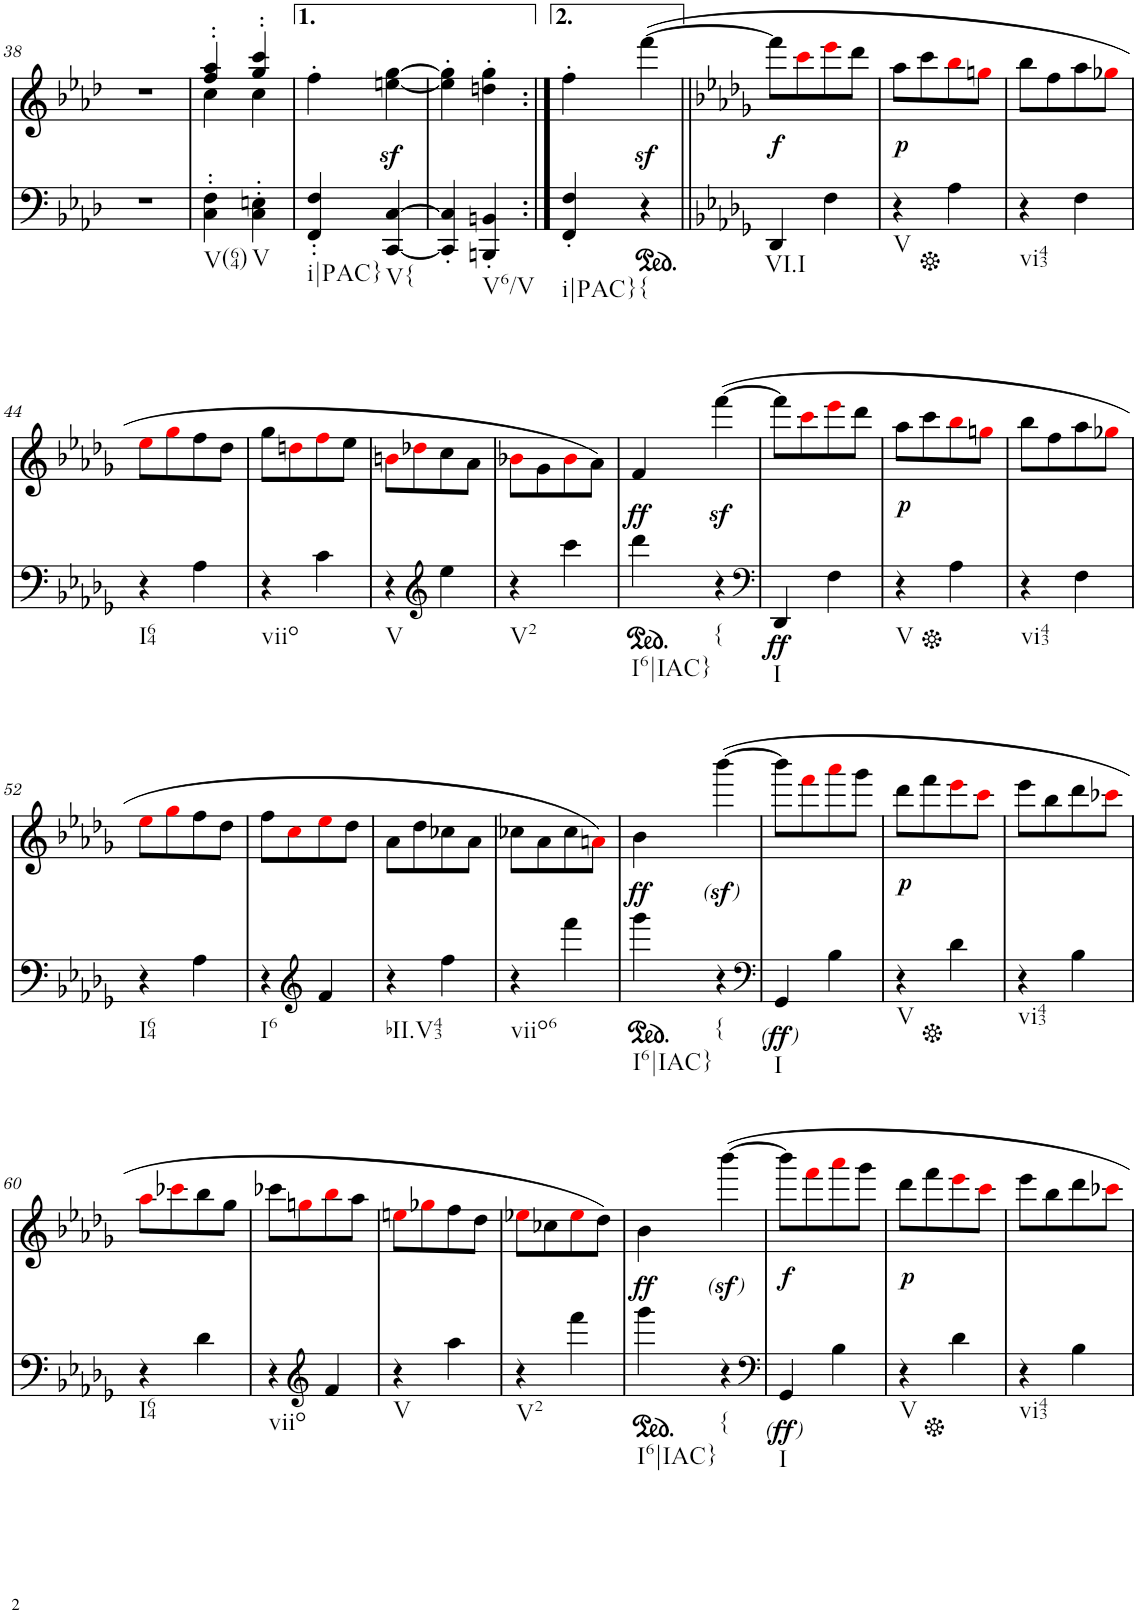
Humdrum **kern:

**kern	**dynam	**kern	**text	**dynam
*part2	*part2	*part1	*part1	*part1
*staff2	*staff2	*staff1	*staff1	*staff1
*I"piano	*	*I"piano	*	*
*I'Pno	*	*I'Pno	*	*
!!LO:PB:g=z
*clefF4	*	*clefG2	*	*
*k[b-e-a-d-]	*	*k[b-e-a-d-]	*	*
*f:	*	*f:	*	*
*M2/4	*	*M2/4	*	*
=38	=38	=38	=38	=38
2r	.	2r	.	.
=39	=39	=39	=39	=39
*	*	*^	*	*
!LO:TX:b:t=V(64)	!	!	!	!	!
4C\'> 4F\'>	.	4ff/' 4aa-/'	4cc\	.	.
!LO:TX:b:t=V	!	!	!	!	!
4C\'> 4En\'>	.	4gg/' 4ccc/'	4cc\	.	.
=40	=40	=40	=40	=40	=40
!LO:TX:b:t=i|PAC}	!	!	!	!	!
*	*	*v	*v	*	*
4FF/' 4F/'	.	4ff'\	.	.
!LO:TX:b:t=V{	!	!	!	!
[4CC/ [4C/	.	[4een\z< [4gg\z<	.	.
=40X1	=40X1	=40X1	=40X1	=40X1
4CC/]' 4C/]'	.	4ee\]' 4gg\]'	.	.
!LO:TX:b:t=V6/V	!	!	!	!
4BBBn/' 4BBn/'	.	4ddn\' 4gg\'	.	.
=40X2:|!	=40X2:|!	=40X2:|!	=40X2:|!	=40X2:|!
!LO:TX:b:t=i|PAC}	!	!	!	!
4FF/' 4F/'	.	4ff'\	.	.
*ped	*	*	*	*
!LO:TX:b:t={	!	!	!	!
4r	.	([4fffz<\	.	.
=41||	=41||	=41||	=41||	=41||
*k[b-e-a-d-g-]	*	*k[b-e-a-d-g-]	*	*
!LO:TX:b:t=VI.I	!	!	!	!
!	!	!	!LO:LY:b	!
4DD-/	.	8fff\L]	.	.
.	.	8ccci\	.	.
4F\	.	8eee-i\	.	.
.	.	8ddd-\J	.	.
=42	=42	=42	=42	=42
!LO:TX:b:t=V	!	!	!	!
!	!	!	!LO:LY:b	!
4r	.	8aa-\L	.	.
.	.	8ccc\	.	.
*Xped	*	*	*	*
4A-\	.	8bb-i\	.	.
.	.	8ggni\J	.	.
=43	=43	=43	=43	=43
!LO:TX:b:t=vi43	!	!	!	!
4r	.	8bb-\L	.	.
.	.	8ff\	.	.
4F\	.	8aa-\	.	.
.	.	8gg-Xi\J	.	.
!!LO:LB:g=z
=44	=44	=44	=44	=44
!LO:TX:b:t=I64	!	!	!	!
4r	.	8ee-i\L	.	.
.	.	8gg-i\	.	.
4A-\	.	8ff\	.	.
.	.	8dd-\J	.	.
=45	=45	=45	=45	=45
!LO:TX:b:t=viio	!	!	!	!
4r	.	8gg-\L	.	.
.	.	8ddni\	.	.
4c\	.	8ffi\	.	.
.	.	8ee-\J	.	.
=46	=46	=46	=46	=46
!LO:TX:b:t=V	!	!	!	!
4r	.	8bni\L	.	.
.	.	8dd-Xi\	.	.
*clefG2	*	*	*	*
4ee-\	.	8cc\	.	.
.	.	8a-\J	.	.
=47	=47	=47	=47	=47
!LO:TX:b:t=V2	!	!	!	!
4r	.	8b-Xi\L	.	.
.	.	8g-\	.	.
4ccc\	.	8b-i\	.	.
.	.	8a-\J)	.	.
=48	=48	=48	=48	=48
*ped	*	*	*	*
!LO:TX:b:t=I6|IAC}	!	!	!	!
!	!	!	!	!LO:DY:b
4ddd-\	.	4f/	.	ff
!LO:TX:b:t={	!	!	!	!
4r	.	([4fffz<\	.	.
=49	=49	=49	=49	=49
*clefF4	*	*	*	*
!LO:TX:b:t=I	!	!	!	!
!	!LO:DY:b	!	!	!
4DD-/	ff	8fff\L]	.	.
.	.	8ccci\	.	.
4F\	.	8eee-i\	.	.
.	.	8ddd-\J	.	.
=50	=50	=50	=50	=50
!LO:TX:b:t=V	!	!	!	!
!	!	!	!LO:LY:b	!
4r	.	8aa-\L	.	.
.	.	8ccc\	.	.
*Xped	*	*	*	*
4A-\	.	8bb-i\	.	.
.	.	8ggni\J	.	.
=51	=51	=51	=51	=51
!LO:TX:b:t=vi43	!	!	!	!
4r	.	8bb-\L	.	.
.	.	8ff\	.	.
4F\	.	8aa-\	.	.
.	.	8gg-Xi\J	.	.
!!LO:LB:g=z
=52	=52	=52	=52	=52
!LO:TX:b:t=I64	!	!	!	!
4r	.	8ee-i\L	.	.
.	.	8gg-i\	.	.
4A-\	.	8ff\	.	.
.	.	8dd-\J	.	.
=53	=53	=53	=53	=53
!LO:TX:b:t=I6	!	!	!	!
4r	.	8ff\L	.	.
.	.	8cci\	.	.
*clefG2	*	*	*	*
4f/	.	8ee-i\	.	.
.	.	8dd-\J	.	.
=54	=54	=54	=54	=54
!LO:TX:b:t=bII.V43	!	!	!	!
4r	.	8a-\L	.	.
.	.	8dd-\	.	.
4ff\	.	8cc-X\	.	.
.	.	8a-\J	.	.
=55	=55	=55	=55	=55
!LO:TX:b:t=viio6	!	!	!	!
4r	.	8cc-X\L	.	.
.	.	8a-\	.	.
4fff\	.	8cc-\	.	.
.	.	8ani\J)	.	.
=56	=56	=56	=56	=56
*ped	*	*	*	*
!LO:TX:b:t=I6|IAC}	!	!	!	!
!	!	!	!	!LO:DY:b
4ggg-\	.	4b-\	.	ff
!LO:TX:b:t={	!	!	!	!
!	!	!	!	!LO:DY:b
!	!	!	!	!LO:DY:n=1:b
4r	.	([4bbb-z<\	.	other-dynamics other-dynamics
=57	=57	=57	=57	=57
*clefF4	*	*	*	*
!LO:TX:b:t=I	!	!	!	!
!	!LO:DY:b	!	!	!
!	!LO:DY:n=1:b	!	!	!
!	!LO:DY:n=2:b	!	!	!
4GG-/	other-dynamics ff other-dynamics	8bbb-\L]	.	.
.	.	8fffi\	.	.
4B-\	.	8aaa-i\	.	.
.	.	8ggg-\J	.	.
=58	=58	=58	=58	=58
!LO:TX:b:t=V	!	!	!	!
!	!	!	!LO:LY:b	!
4r	.	8ddd-\L	.	.
.	.	8fff\	.	.
*Xped	*	*	*	*
4d-\	.	8eee-i\	.	.
.	.	8ccci\J	.	.
=59	=59	=59	=59	=59
!LO:TX:b:t=vi43	!	!	!	!
4r	.	8eee-\L	.	.
.	.	8bb-\	.	.
4B-\	.	8ddd-\	.	.
.	.	8ccc-Xi\J	.	.
!!LO:LB:g=z
=60	=60	=60	=60	=60
!LO:TX:b:t=I64	!	!	!	!
4r	.	8aa-i\L	.	.
.	.	8ccc-Xi\	.	.
4d-\	.	8bb-\	.	.
.	.	8gg-\J	.	.
=61	=61	=61	=61	=61
!LO:TX:b:t=viio	!	!	!	!
4r	.	8ccc-X\L	.	.
.	.	8ggni\	.	.
*clefG2	*	*	*	*
4f/	.	8bb-i\	.	.
.	.	8aa-\J	.	.
=62	=62	=62	=62	=62
!LO:TX:b:t=V	!	!	!	!
4r	.	8eeni\L	.	.
.	.	8gg-Xi\	.	.
4aa-\	.	8ff\	.	.
.	.	8dd-\J	.	.
=63	=63	=63	=63	=63
!LO:TX:b:t=V2	!	!	!	!
4r	.	8ee-Xi\L	.	.
.	.	8cc-X\	.	.
4fff\	.	8ee-i\	.	.
.	.	8dd-\J)	.	.
=64	=64	=64	=64	=64
*ped	*	*	*	*
!LO:TX:b:t=I6|IAC}	!	!	!	!
!	!	!	!	!LO:DY:b
4ggg-\	.	4b-\	.	ff
!LO:TX:b:t={	!	!	!	!
!	!	!	!	!LO:DY:b
!	!	!	!	!LO:DY:n=1:b
4r	.	[4bbb-z<\	.	other-dynamics other-dynamics
=65	=65	=65	=65	=65
*clefF4	*	*	*	*
!LO:TX:b:t=I	!	!	!	!
!	!LO:DY:b	!	!LO:LY:b	!
!	!LO:DY:n=1:b	!	!	!
!	!LO:DY:n=2:b	!	!	!
4GG-/	other-dynamics ff other-dynamics	8bbb-\L]	.	.
.	.	8fffi\	.	.
4B-\	.	8aaa-i\	.	.
.	.	8ggg-\J	.	.
=66	=66	=66	=66	=66
!LO:TX:b:t=V	!	!	!	!
!	!	!	!LO:LY:b	!
4r	.	8ddd-\L	.	.
.	.	8fff\	.	.
*Xped	*	*	*	*
4d-\	.	8eee-i\	.	.
.	.	8ccci\J	.	.
=67	=67	=67	=67	=67
!LO:TX:b:t=vi43	!	!	!	!
4r	.	8eee-\L	.	.
.	.	8bb-\	.	.
4B-\	.	8ddd-\	.	.
.	.	8ccc-Xi\J	.	.
=	=	=	=	=
*-	*-	*-	*-	*-
